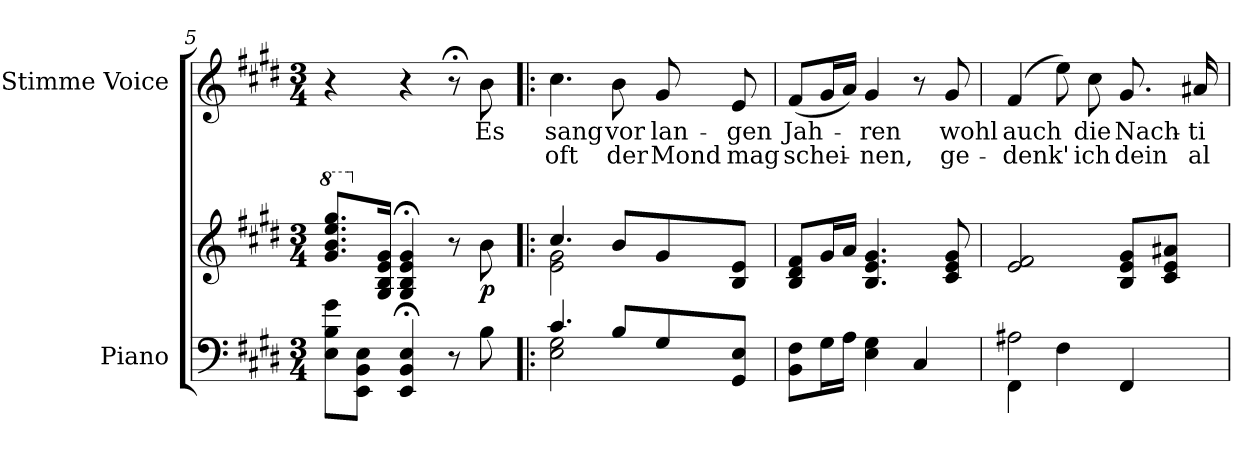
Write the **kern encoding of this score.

**kern	**kern	**dynam	**kern	**text	**text
*part2	*part2	*part2	*part1	*part1	*part1
*staff3	*staff2	*staff2/3	*staff1	*staff1	*staff1
*I"Piano	*	*	*I"Stimme Voice	*	*
*I'Pno	*	*	*	*	*
*clefF4	*clefG2	*	*clefG2	*	*
*k[f#c#g#d#]	*k[f#c#g#d#]	*	*k[f#c#g#d#]	*	*
*M3/4	*M3/4	*	*M3/4	*	*
*	*8va	*	*	*	*
=5	=5	=5	=5	=5	=5
8E\ 8B\ 8g#\L	8.gg#/ 8.bb/ 8.eee/ 8.ggg#/L	.	4r	.	.
8EE\ 8BB\ 8E\J	.	.	.	.	.
*	*X8va	*	*	*	*
.	16G#/ 16B/ 16e/ 16g#/Jk	.	.	.	.
4EE/;< 4BB/;< 4E/;<	4G#/;< 4B/;< 4e/;< 4g#/;<	.	4r	.	.
8r	8r	.	8r;<	.	.
!	!	!LO:DY:b	!	!	!
8B\	8b\	p	8b\	Es	.
=6!|:	=6!|:	=6!|:	=6!|:	=6!|:	=6!|:
*^	*^	*	*	*	*
4.c#/	2E\ 2G#\	4.cc#/	2e\ 2g#\	.	4.cc#\	sang	oft
8B/L	.	8b/L	.	.	8b\	vor	der
8G#/	4ryy	8g#/	4ryy	.	8g#/	lan-	Mond
8GG#/ 8E/J	.	8B/ 8e/J	.	.	8e/	-gen	mag
*v	*v	*	*	*	*	*	*
*	*v	*v	*	*	*	*
=7	=7	=7	=7	=7	=7
8BB\ 8F#\L	8B/ 8d#/ 8f#/L	.	(8f#/L	Jah-	schei-
16G#\L	16g#/L	.	16g#/L	.	.
16A\JJ	16a/JJ	.	16a/JJ)	.	.
4E\ 4G#\	4.B/ 4.e/ 4.g#/	.	4g#/	-ren	-nen,
4C#/	.	.	8r	.	.
.	8c#/ 8e/ 8g#/	.	8g#/	wohl	ge-
=8	=8	=8	=8	=8	=8
*^	*	*	*	*	*
2A#X\	4FF#\	2e/ 2f#/	.	(4f#/	auch	-denk'
.	4F#\	.	.	8ee\)	.	.
.	.	.	.	8cc#\	die	ich
4ryy	4FF#/	8B/ 8e/ 8g#/L	.	8.g#/	Nach-	dein
.	.	8c#/ 8e/ 8a#X/J	.	.	.	.
.	.	.	.	16a#X/	-ti-	al-
*v	*v	*	*	*	*	*
=	=	=	=	=	=
*-	*-	*-	*-	*-	*-
